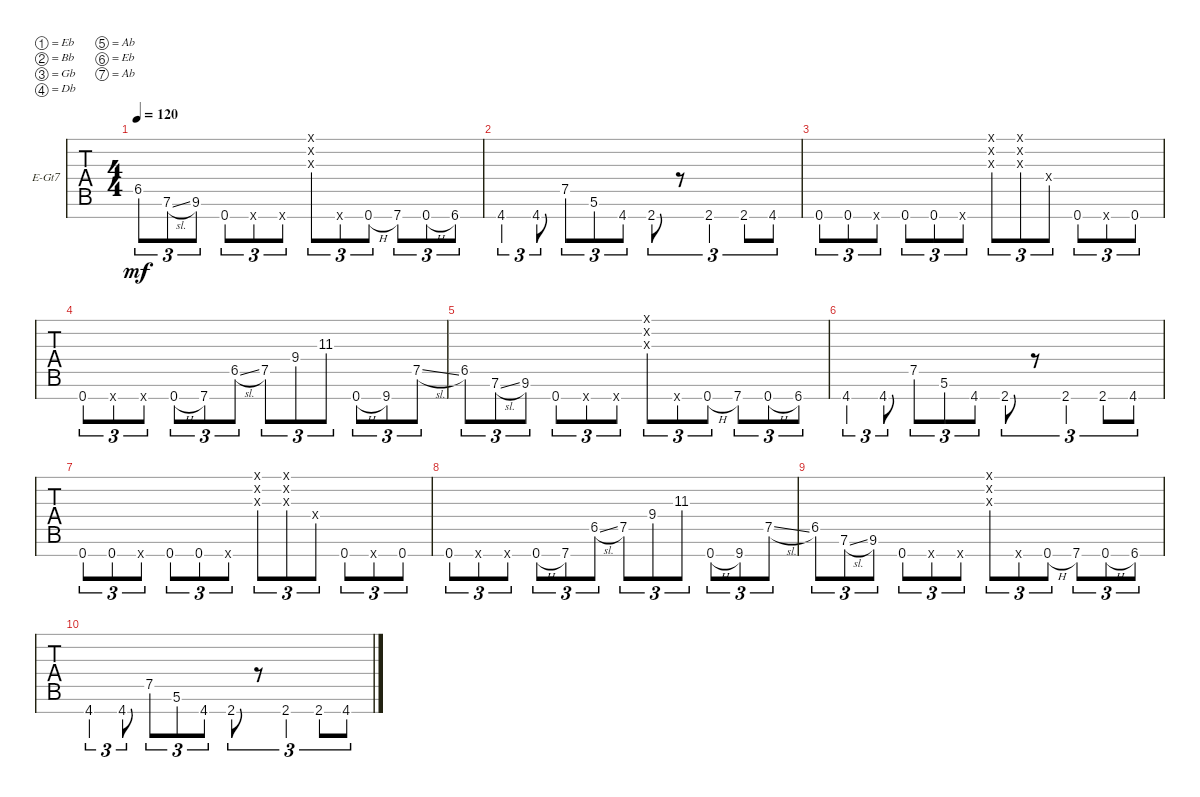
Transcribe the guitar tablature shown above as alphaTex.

\defaultSystemsLayout 4
\bracketExtendMode groupsimilarinstruments
\firstSystemTrackNameOrientation horizontal
\otherSystemsTrackNameOrientation horizontal
\track ("Aaron" "E-Gt7") {instrument distortionguitar}
\staff {tabs}
\tuning (Eb4 Bb3 Gb3 Db3 Ab2 Eb2 Ab1)
\ts (4 4)
\tempo 120
\clef g2
\ks c
6.5.8{tu (3 2) dy mf} 7.6{sl}.8{tu (3 2)} 9.6.8{tu (3 2)} 0.7.8{tu (3 2)} 0.7{x}.8{tu (3 2)} 0.7{x}.8{tu (3 2)} (0.1{x} 0.2{x} 0.3{x}).8{tu (3 2)} 0.7{x}.8{tu (3 2)} 0.7{h}.8{tu (3 2)} 7.7.8{tu (3 2)} 0.7{h}.8{tu (3 2)} 6.7.8{tu (3 2)} |
4.7.4{tu (3 2)} 4.7.8{tu (3 2)} 7.5.8{tu (3 2)} 5.6.8{tu (3 2)} 4.7.8{tu (3 2)} 2.7.8{tu (3 2)} r.8{tu (3 2)} 2.7.4{tu (3 2)} 2.7.8{tu (3 2)} 4.7.8{tu (3 2)} |
0.7.8{tu (3 2)} 0.7.8{tu (3 2)} 0.7{x}.8{tu (3 2)} 0.7.8{tu (3 2)} 0.7.8{tu (3 2)} 0.7{x}.8{tu (3 2)} (0.1{x} 0.2{x} 0.3{x}).8{tu (3 2)} (0.3{x} 0.2{x} 0.1{x}).8{tu (3 2)} 0.4{x}.8{tu (3 2)} 0.7.8{tu (3 2)} 0.7{x}.8{tu (3 2)} 0.7.8{tu (3 2)} |
0.7.8{tu (3 2)} 0.7{x}.8{tu (3 2)} 0.7{x}.8{tu (3 2)} 0.7{h}.8{tu (3 2)} 7.7.8{tu (3 2)} 6.5{sl}.8{tu (3 2)} 7.5.8{tu (3 2)} 9.4.8{tu (3 2)} 11.3.8{tu (3 2)} 0.7{h}.8{tu (3 2)} 9.7.8{tu (3 2)} 7.5{sl}.8{tu (3 2)} |
6.5.8{tu (3 2)} 7.6{sl}.8{tu (3 2)} 9.6.8{tu (3 2)} 0.7.8{tu (3 2)} 0.7{x}.8{tu (3 2)} 0.7{x}.8{tu (3 2)} (0.1{x} 0.2{x} 0.3{x}).8{tu (3 2)} 0.7{x}.8{tu (3 2)} 0.7{h}.8{tu (3 2)} 7.7.8{tu (3 2)} 0.7{h}.8{tu (3 2)} 6.7.8{tu (3 2)} |
4.7.4{tu (3 2)} 4.7.8{tu (3 2)} 7.5.8{tu (3 2)} 5.6.8{tu (3 2)} 4.7.8{tu (3 2)} 2.7.8{tu (3 2)} r.8{tu (3 2)} 2.7.4{tu (3 2)} 2.7.8{tu (3 2)} 4.7.8{tu (3 2)} |
0.7.8{tu (3 2)} 0.7.8{tu (3 2)} 0.7{x}.8{tu (3 2)} 0.7.8{tu (3 2)} 0.7.8{tu (3 2)} 0.7{x}.8{tu (3 2)} (0.1{x} 0.2{x} 0.3{x}).8{tu (3 2)} (0.3{x} 0.2{x} 0.1{x}).8{tu (3 2)} 0.4{x}.8{tu (3 2)} 0.7.8{tu (3 2)} 0.7{x}.8{tu (3 2)} 0.7.8{tu (3 2)} |
0.7.8{tu (3 2)} 0.7{x}.8{tu (3 2)} 0.7{x}.8{tu (3 2)} 0.7{h}.8{tu (3 2)} 7.7.8{tu (3 2)} 6.5{sl}.8{tu (3 2)} 7.5.8{tu (3 2)} 9.4.8{tu (3 2)} 11.3.8{tu (3 2)} 0.7{h}.8{tu (3 2)} 9.7.8{tu (3 2)} 7.5{sl}.8{tu (3 2)} |
6.5.8{tu (3 2)} 7.6{sl}.8{tu (3 2)} 9.6.8{tu (3 2)} 0.7.8{tu (3 2)} 0.7{x}.8{tu (3 2)} 0.7{x}.8{tu (3 2)} (0.1{x} 0.2{x} 0.3{x}).8{tu (3 2)} 0.7{x}.8{tu (3 2)} 0.7{h}.8{tu (3 2)} 7.7.8{tu (3 2)} 0.7{h}.8{tu (3 2)} 6.7.8{tu (3 2)} |
4.7.4{tu (3 2)} 4.7.8{tu (3 2)} 7.5.8{tu (3 2)} 5.6.8{tu (3 2)} 4.7.8{tu (3 2)} 2.7.8{tu (3 2)} r.8{tu (3 2)} 2.7.4{tu (3 2)} 2.7.8{tu (3 2)} 4.7.8{tu (3 2)}
